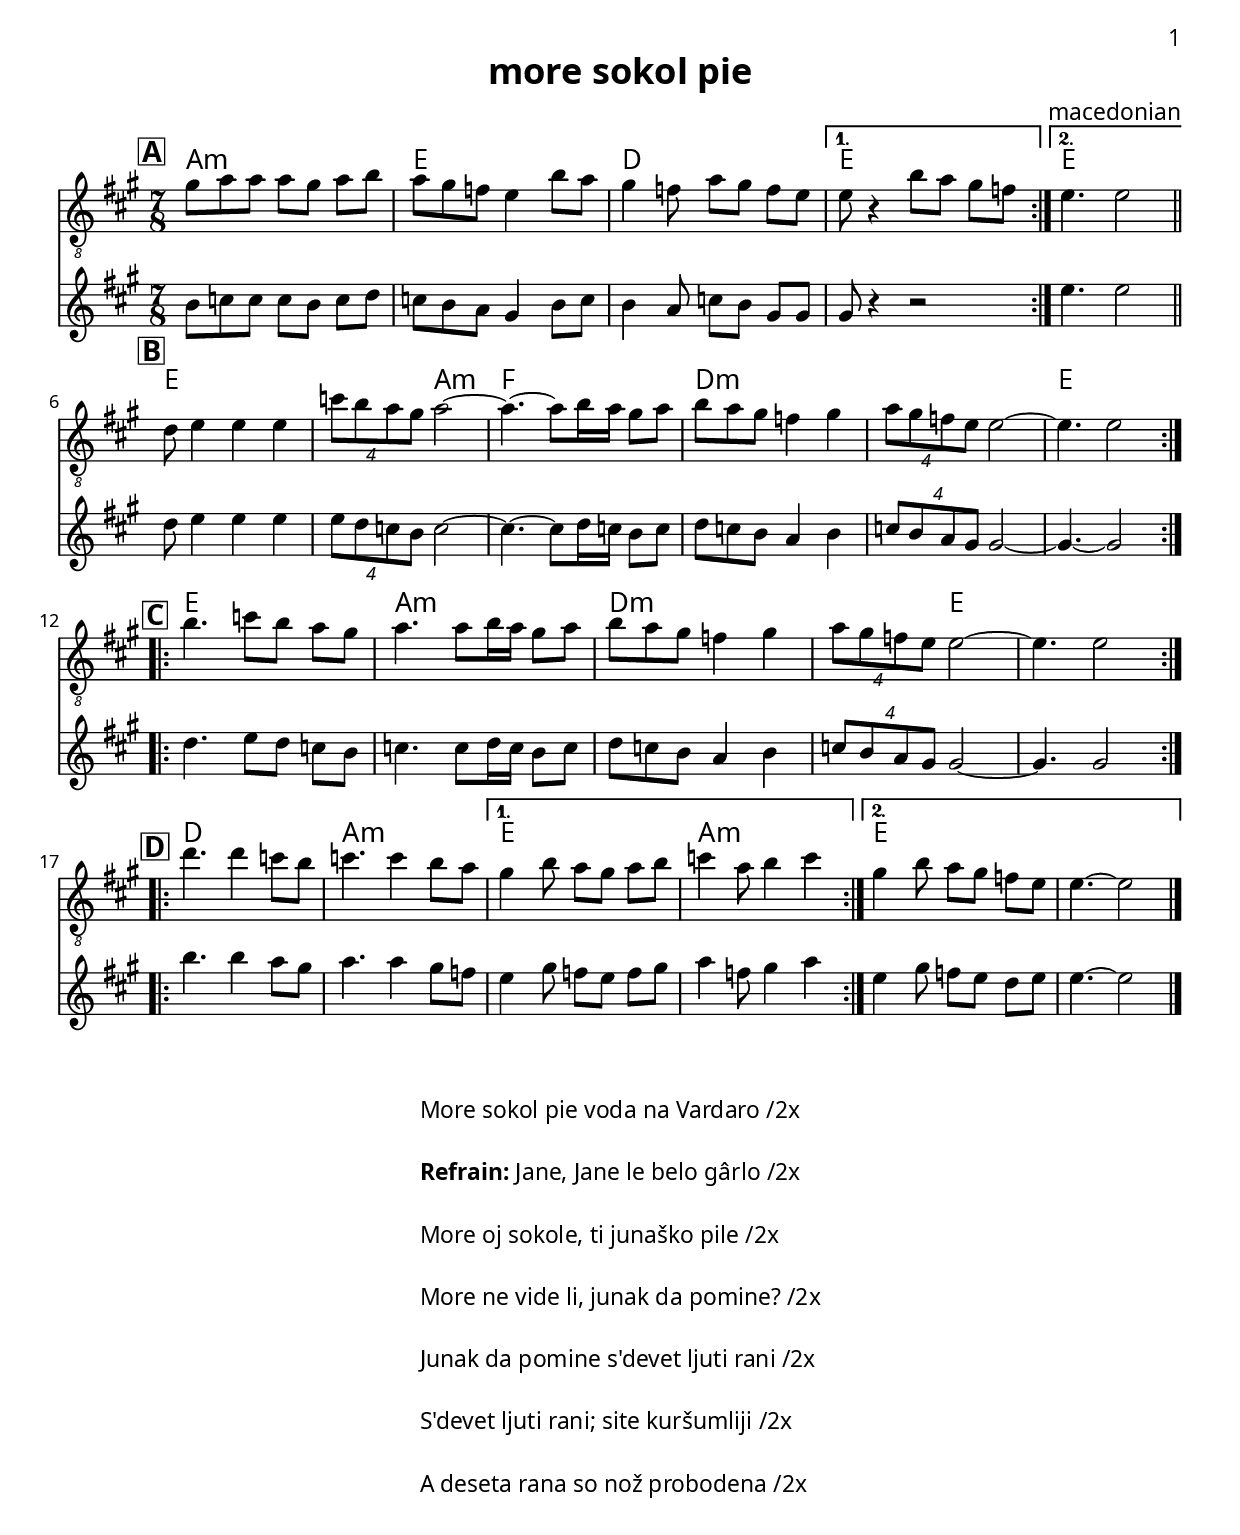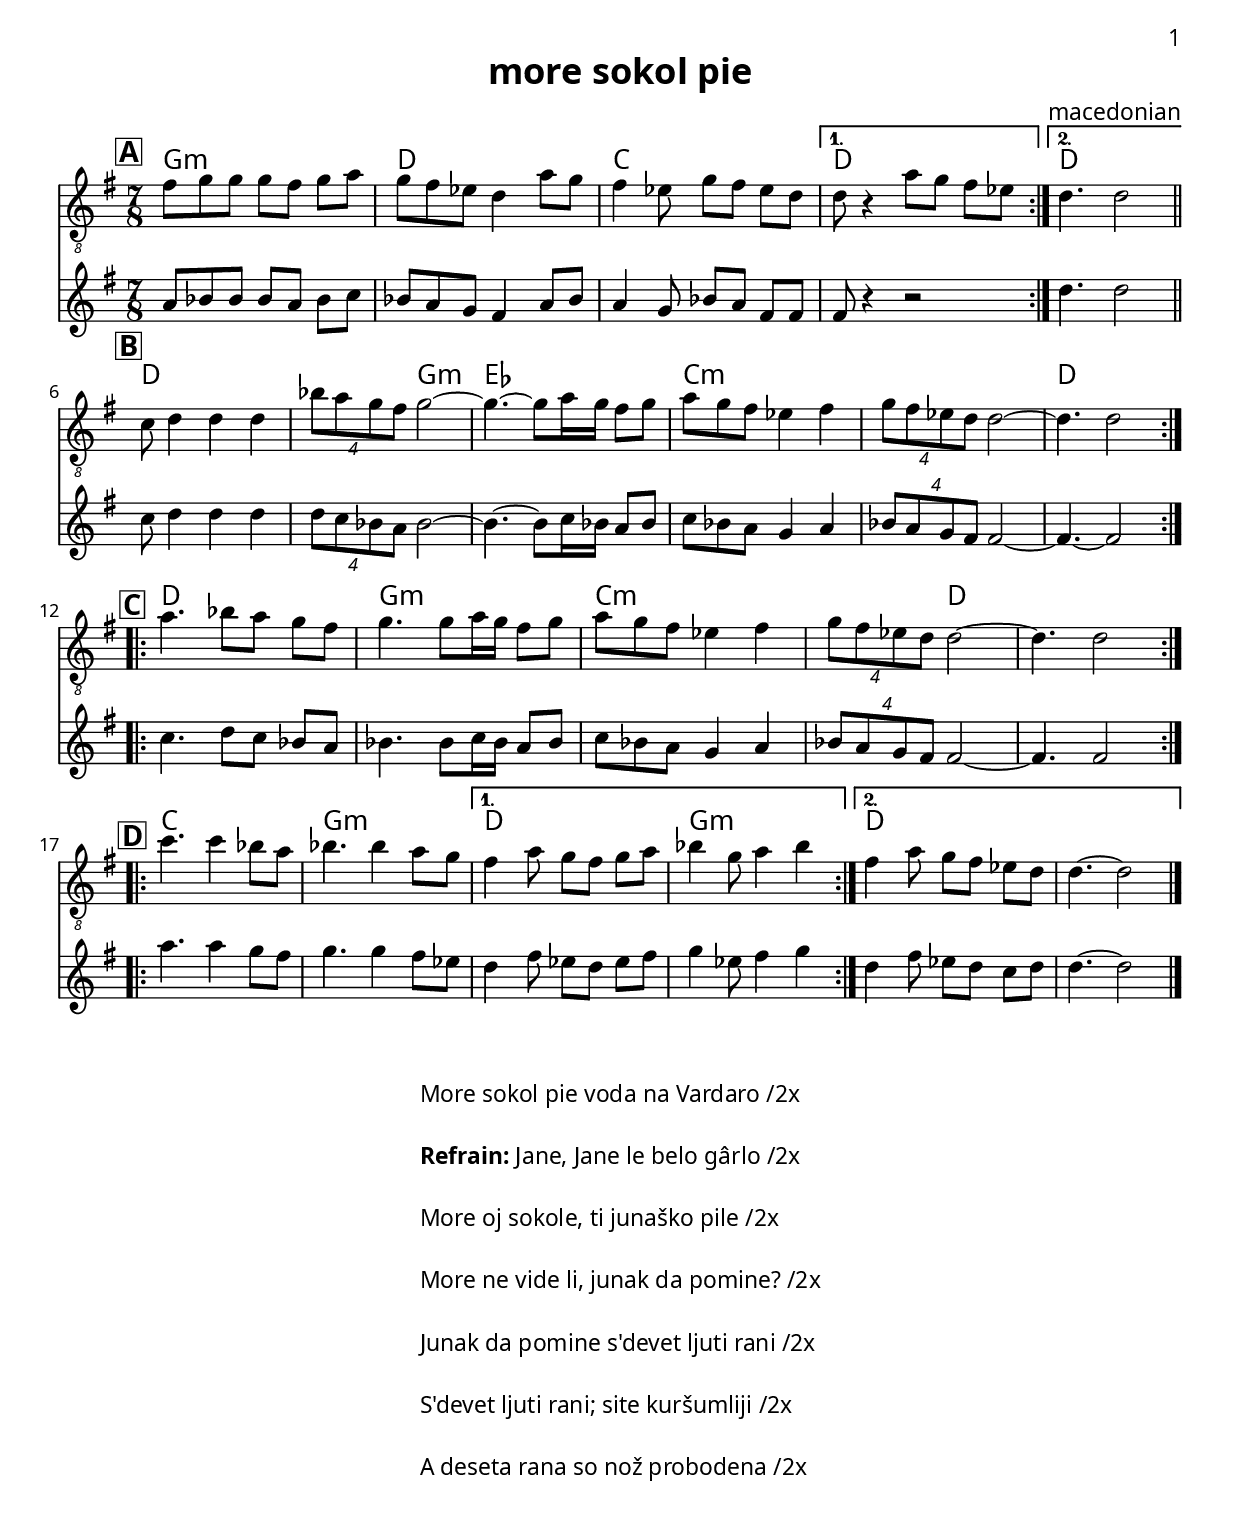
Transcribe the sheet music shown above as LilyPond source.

% definizioni {{{
\version "2.18.2"

\header {
  title = "more sokol pie"
  composer = "macedonian"
}

\paper{
  print-first-page-number = ##t
  oddheadermarkup = \markup \null
  evenheadermarkup = \markup \null
  oddfootermarkup = \markup {
    \fill-line {
      \on-the-fly \print-page-number-check-first
      \fromproperty #'page:page-number-string
    }
  }
  evenfootermarkup = \oddfootermarkup
  #(set-global-staff-size 10)

  mystaffsize = #20
  fonts = #(make-pango-font-tree
  "fontawesome"
  "fontawesome"
  "fontawesome"
  (/ mystaffsize 20))
}

global = {
  \key g \major
  \numericTimeSignature
  \time #'(3 2 2) 7/8
  \set Score.markFormatter = #format-mark-box-alphabet
}
%}}}

% TEMA UNO {{{
temaUno = {
  % A
  \mark \default
  \repeat volta 2 { fis8 g g g fis g a | g fis ees d4 a'8 g| fis4 ees8 g fis ees d|}
  \alternative{
    {d r4 a'8 g fis ees |}
    {d4. d2}
  }\bar"||" \break

  % B
  \mark \default
  \repeat volta 2{
    c8 d4 d d | \tuplet 4/3 {bes'8 a g fis} g2~ | g4.~ g8 a16 g fis8 g| 
    a g fis ees4 fis | \tuplet 4/3 {g8 fis ees d} d2~ | d4. d2 |
  }

  % C
  \mark \default
  \repeat volta 2{
    a'4. bes8 a g fis | g4. g8 a16 g fis8 g | a g fis ees4 fis |
    \tuplet 4/3 {g8 fis ees d} d2~ | d4. d2 |
  }

  % D
  \mark \default
  \repeat volta 2{
    c'4. c4 bes8 a | bes4. bes4 a8 g |
  }
  \alternative{
    {fis4 a8 g fis g a | bes4 g8 a4 bes|}
    {fis4 a8 g fis ees d| d4.~ d2 |}
  }\bar"|."
}
% }}}

% {{{ TEMA DUE
  temaDue = {
    % A
    \mark \default
    \repeat volta 2 {
      a'8 bes bes bes a bes c | bes a g fis4 a8 bes | a4 g8 bes a fis fis | 
    }
    \alternative{
      {fis8 r4 r2 |}
      {d'4. d2}
    }\break

    % B
    \mark \default
    \repeat volta 2{
      c8 d4 d d |\tuplet 4/3 {d8 c bes a} bes2~ | bes4.~ bes8 c16 bes a8 bes| 
      c8 bes a g4 a4 | \tuplet 4/3 {bes8 a g fis} fis2~ | fis4.~ fis2 |
    }\break

    % C
    \mark \default
    \repeat volta 2{
      c'4. d8 c bes a | bes4. bes8 c16 bes a8 bes | c bes a g4 a |
      \tuplet 4/3 {bes8 a g fis} fis2~ | fis4. fis2 |
    } \break

    % D
    \repeat volta 2{
      a'4. a4 g8 fis | g4. g4 fis8 ees |
    }
    \alternative{
      {d4 fis8 ees d ees fis | g4 ees8 fis4 g|}
      {d4 fis8 ees d c d| d4.~ d2 |}
    }\bar"|."
  }
% }}}

accordi = \chordmode{
  \set chordChanges = ##t
  \repeat volta 2{
    g1*7/8:m | d1*7/8 | c1*7/8 |
  }
  \alternative{
    {d1*7/8|}
    {d1*7/8|}
  }

  \repeat volta 2{
    d1*7/8 | d4. g2:m | ees1*7/8 | c1*7/8:m | c1*7/8:m | d1*7/8 | 
  }

  \repeat volta 2{
    d1*7/8 | g1*7/8:m | c1*7/8:m | c4.:m d2 | d1*7/8 | 
  }

  \repeat volta 2{
    c1*7/8 | g1*7/8:m | 
  }
  \alternative{
    {d1*7/8| g1*7/8:m|}
    {d1*7/8| d1*7/8 |}
  }
}


% LYRICS {{{
testoCompleto=\markup {
  \vspace #2
  \fill-line {
    \column {
      \line { More sokol pie voda na Vardaro /2x}
      \hspace #1
      \line { \bold Refrain: Jane, Jane le belo gârlo /2x}
      \hspace #1
      \line { More oj sokole, ti junaško pile /2x}
      \hspace #1
      \line { More ne vide li, junak da pomine? /2x}
      \hspace #1
      \line { Junak da pomine s'devet ljuti rani /2x}
      \hspace #1
      \line { S'devet ljuti rani; site kuršumliji /2x}
      \hspace #1
      \line { A deseta rana so nož probodena /2x}
    }
  }
}
% }}}

% SCORE {{{
temaUnoPart = \relative c' {
  \global 
  \temaUno
}

temaDuePart = \relative c' {
  \global 
  \temaDue
}

chordsPart ={
  \new ChordNames {
    \global 
    \accordi
  }
}

temaUnoPart = \new Staff \with {
  instrumentName = ""
  midiInstrument = "piano"
} { \clef "treble_8" \temaUnoPart }

temaDue = \new Staff \with {
  instrumentName = ""
  midiInstrument = "piano"
} { \clef "treble_8" \temaDuePart }

\book{
  \bookOutputSuffix "Score"
  \score {
    <<
      \chordsPart
      \temaUnoPart
      \temaDuePart
    >>
    \layout {
      indent = #0
    }
    \midi {
      \context {
        \Score
        tempoWholesPerMinute = #(ly:make-moment 100 4)
      }
    }
  }
  \testoCompleto
}

\book{
  \bookOutputSuffix "Bb"
  \score {
    <<
      \transpose c d { \chordsPart }
      \transpose c d { \temaUnoPart}
      \transpose c d { \temaDuePart}
    >>
    \layout {
      indent = #0
    }
  }
  \testoCompleto
}
% }}}
